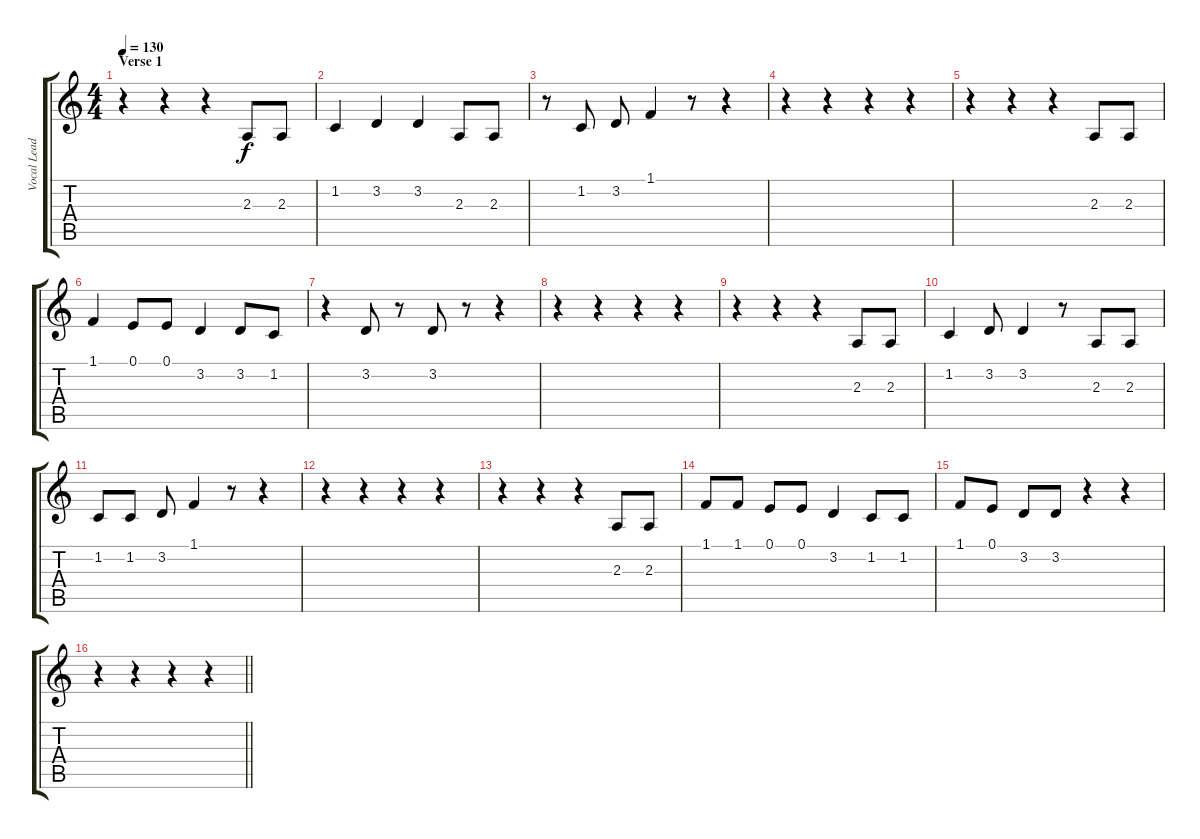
\track ("Vocal Lead" "Vocal Lead") {instrument brightacousticpiano}
\staff {score tabs}
\tuning (E4 B3 G3 D3 A2 E2) {hide}
\ts (4 4)
\section ("" "Verse 1")
\tempo 130
\clef g2
\ks c
r.4{dy f} r.4 r.4 2.3.8 2.3.8 |
1.2.4 3.2.4 3.2.4 2.3.8 2.3.8 |
r.8 1.2.8 3.2.8 1.1.4 r.8 r.4 |
r.4 r.4 r.4 r.4 |
r.4 r.4 r.4 2.3.8 2.3.8 |
1.1.4 0.1.8 0.1.8 3.2.4 3.2.8 1.2.8 |
r.4 3.2.8 r.8 3.2.8 r.8 r.4 |
r.4 r.4 r.4 r.4 |
r.4 r.4 r.4 2.3.8 2.3.8 |
1.2.4 3.2.8 3.2.4 r.8 2.3.8 2.3.8 |
1.2.8 1.2.8 3.2.8 1.1.4 r.8 r.4 |
r.4 r.4 r.4 r.4 |
r.4 r.4 r.4 2.3.8 2.3.8 |
1.1.8 1.1.8 0.1.8 0.1.8 3.2.4 1.2.8 1.2.8 |
1.1.8 0.1.8 3.2.8 3.2.8 r.4 r.4 |
\barLineRight lightlight
r.4 r.4 r.4 r.4
